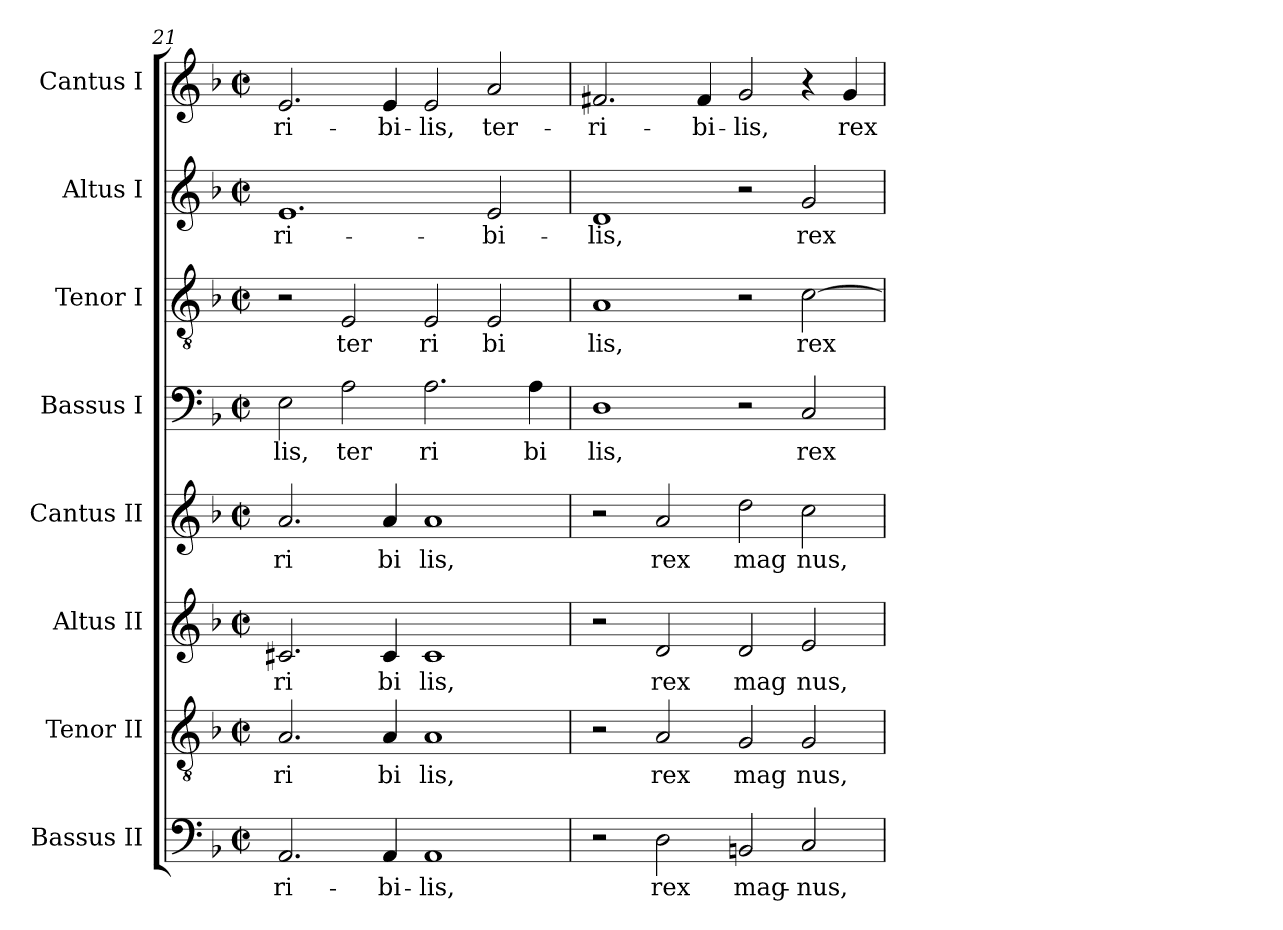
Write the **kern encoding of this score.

**kern	**text	**kern	**text	**kern	**text	**kern	**text	**kern	**text	**kern	**text	**kern	**text	**kern	**text
*part8	*part8	*part7	*part7	*part6	*part6	*part5	*part5	*part4	*part4	*part3	*part3	*part2	*part2	*part1	*part1
*staff8	*staff8	*staff7	*staff7	*staff6	*staff6	*staff5	*staff5	*staff4	*staff4	*staff3	*staff3	*staff2	*staff2	*staff1	*staff1
*I"Bassus II	*	*I"Tenor II	*	*I"Altus II	*	*I"Cantus II	*	*I"Bassus I	*	*I"Tenor I	*	*I"Altus I	*	*I"Cantus I	*
*clefF4	*	*clefGv2	*	*clefG2	*	*clefG2	*	*clefF4	*	*clefGv2	*	*clefG2	*	*clefG2	*
*k[b-]	*	*k[b-]	*	*k[b-]	*	*k[b-]	*	*k[b-]	*	*k[b-]	*	*k[b-]	*	*k[b-]	*
*F:	*	*F:	*	*F:	*	*F:	*	*F:	*	*F:	*	*F:	*	*F:	*
*M2/2	*	*M2/2	*	*M2/2	*	*M2/2	*	*M2/2	*	*M2/2	*	*M2/2	*	*M2/2	*
*met(c|)	*	*met(c|)	*	*met(c|)	*	*met(c|)	*	*met(c|)	*	*met(c|)	*	*met(c|)	*	*met(c|)	*
=21	=21	=21	=21	=21	=21	=21	=21	=21	=21	=21	=21	=21	=21	=21	=21
!	!LO:LY:b:cj	!	!LO:LY:b:cj	!	!LO:LY:b:cj	!	!LO:LY:b:cj	!	!LO:LY:b:cj	!	!	!	!LO:LY:b:cj	!	!LO:LY:b:cj
2.AA/	-ri-	2.A/	ri	2.c#X/	ri	2.a/	ri	2E\	lis,	2r	.	1.e	-ri-	2.e/	-ri-
!	!	!	!	!	!	!	!	!	!LO:LY:b:cj	!	!LO:LY:b:cj	!	!	!	!
.	.	.	.	.	.	.	.	2A\	ter	2E/	ter	.	.	.	.
!	!LO:LY:b:cj	!	!LO:LY:b:cj	!	!LO:LY:b:cj	!	!LO:LY:b:cj	!	!	!	!	!	!	!	!LO:LY:b:cj
4AA/	-bi-	4A/	bi	4c#/	bi	4a/	bi	.	.	.	.	.	.	4e/	-bi-
!	!LO:LY:b:cj	!	!LO:LY:b:cj	!	!LO:LY:b:cj	!	!LO:LY:b:cj	!	!LO:LY:b:cj	!	!LO:LY:b:cj	!	!	!	!LO:LY:b:cj
1AA	-lis,	1A	lis,	1c#	lis,	1a	lis,	2.A\	ri	2E/	ri	.	.	2e/	-lis,
!	!	!	!	!	!	!	!	!	!	!	!LO:LY:b:cj	!	!LO:LY:b:cj	!	!LO:LY:b:cj
.	.	.	.	.	.	.	.	.	.	2E/	bi	2e/	-bi-	2a/	ter-
!	!	!	!	!	!	!	!	!	!LO:LY:b:cj	!	!	!	!	!	!
.	.	.	.	.	.	.	.	4A\	bi	.	.	.	.	.	.
=22	=22	=22	=22	=22	=22	=22	=22	=22	=22	=22	=22	=22	=22	=22	=22
!	!	!	!	!	!	!	!	!	!LO:LY:b:cj	!	!LO:LY:b:cj	!	!LO:LY:b:cj	!	!LO:LY:b:cj
2r	.	2r	.	2r	.	2r	.	1D	lis,	1A	lis,	1d	-lis,	2.f#X/	-ri-
!	!LO:LY:b:cj	!	!LO:LY:b:cj	!	!LO:LY:b:cj	!	!LO:LY:b:cj	!	!	!	!	!	!	!	!
2D\	rex	2A/	rex	2d/	rex	2a/	rex	.	.	.	.	.	.	.	.
!	!	!	!	!	!	!	!	!	!	!	!	!	!	!	!LO:LY:b:cj
.	.	.	.	.	.	.	.	.	.	.	.	.	.	4f#/	-bi-
!	!LO:LY:b:cj	!	!LO:LY:b:cj	!	!LO:LY:b:cj	!	!LO:LY:b:cj	!	!	!	!	!	!	!	!LO:LY:b:cj
2BBn/	mag-	2G/	mag	2d/	mag	2dd\	mag	2r	.	2r	.	2r	.	2g/	-lis,
!	!LO:LY:b:cj	!	!LO:LY:b:cj	!	!LO:LY:b:cj	!	!LO:LY:b:cj	!	!LO:LY:b:cj	!	!LO:LY:b	!	!LO:LY:b:cj	!	!
2C/	-nus,	2G/	nus,	2e/	nus,	2cc\	nus,	2C/	rex	[<2c\	rex	2g/	rex	4r	.
!	!	!	!	!	!	!	!	!	!	!	!	!	!	!	!LO:LY:b:cj
.	.	.	.	.	.	.	.	.	.	.	.	.	.	4g/	rex
=	=	=	=	=	=	=	=	=	=	=	=	=	=	=	=
*-	*-	*-	*-	*-	*-	*-	*-	*-	*-	*-	*-	*-	*-	*-	*-
